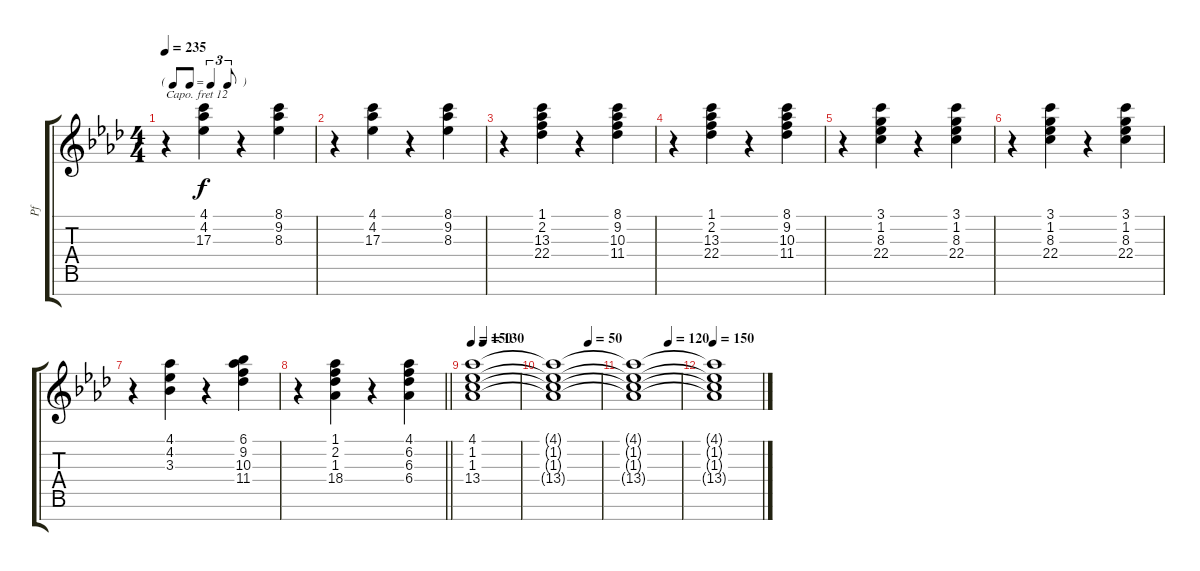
\track ("Pf" "Pf") {instrument electricgrandpiano}
\staff {score tabs}
\capo 12
\tuning (E4 B3 G3 D3 A2 E2 B1) {hide}
\ts (4 4)
\tf triplet8th
\tempo 235
\clef g2
\ks ab
r.4{dy f} (4.1 4.2 17.3).4 r.4 (8.1 9.2 8.3).4 |
r.4 (4.1 4.2 17.3).4 r.4 (8.1 9.2 8.3).4 |
r.4 (1.1 2.2 13.3 22.4).4 r.4 (8.1 9.2 10.3 11.4).4 |
r.4 (1.1 2.2 13.3 22.4).4 r.4 (8.1 9.2 10.3 11.4).4 |
r.4 (3.1 1.2 8.3 22.4).4 r.4 (3.1 1.2 8.3 22.4).4 |
r.4 (3.1 1.2 8.3 22.4).4 r.4 (3.1 1.2 8.3 22.4).4 |
r.4 (4.1 4.2 3.3).4 r.4 (6.1 9.2 10.3 11.4).4 |
\barLineRight lightlight
r.4 (1.1 2.2 1.3 18.4).4 r.4 (4.1 6.2 6.3 6.4).4 |
\tempo 150
\tempo (130 0.25)
(4.1 1.2 1.3 13.4).1 |
\tempo (50 0.75)
(4.1{t} 1.2{t} 1.3{t} 13.4{t}).1 |
\tempo (120 0.75)
(4.1{t} 1.2{t} 1.3{t} 13.4{t}).1 |
\tempo 150
(4.1{t} 1.2{t} 1.3{t} 13.4{t}).1
